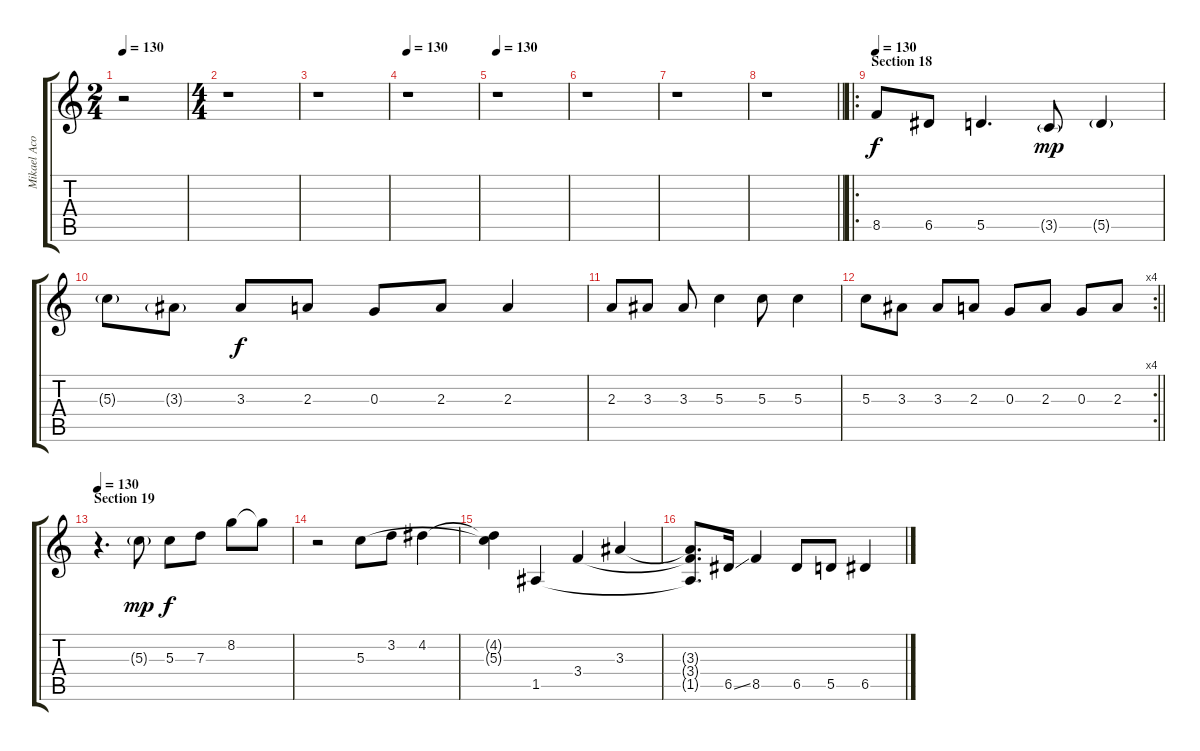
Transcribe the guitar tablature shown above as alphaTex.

\track ("Mikael Acoustic" "Mikael Aco") {instrument acousticguitarsteel}
\staff {score tabs}
\tuning (E4 B3 G3 D3 A2 E2) {hide}
\ts (2 4)
\tempo 130
\clef g2
\ks c
r.2{dy f} |
\ts (4 4)
r.1 |
r.1 |
\tempo 115
\tempo 130
r.1 |
\tempo 130
r.1 |
r.1 |
r.1 |
\barLineRight lightlight
r.1 |
\ro
\section ("" "Section 18")
\tempo 130
8.5.8{volume 16} 6.5.8 5.5.4{d} 3.5{g}.8{dy mp} 5.5{g}.4 |
5.3{g}.8 3.3{g}.8 3.3.8{dy f} 2.3.8 0.3.8 2.3.8 2.3.4 |
2.3.8 3.3.8 3.3.8 5.3.4 5.3.8 5.3.4 |
\rc 4
\barLineRight lightlight
5.3.8 3.3.8 3.3.8 2.3.8 0.3.8 2.3.8 0.3.8 2.3.8 |
\section ("" "Section 19")
\tempo 130
r.4{d} 5.3{g}.8{dy mp} 5.3.8{dy f} 7.3.8 8.2.8 8.2{t}.8 |
r.2 5.3.8 3.2.8 4.2.4 |
(4.2{t} 5.3{t}).4 1.5.4 3.4.4 3.3.4 |
(3.3{t} 3.4{t} 1.5{t}).8{d} 6.5{ss}.16 8.5.4 6.5.8 5.5.8 6.5.4
